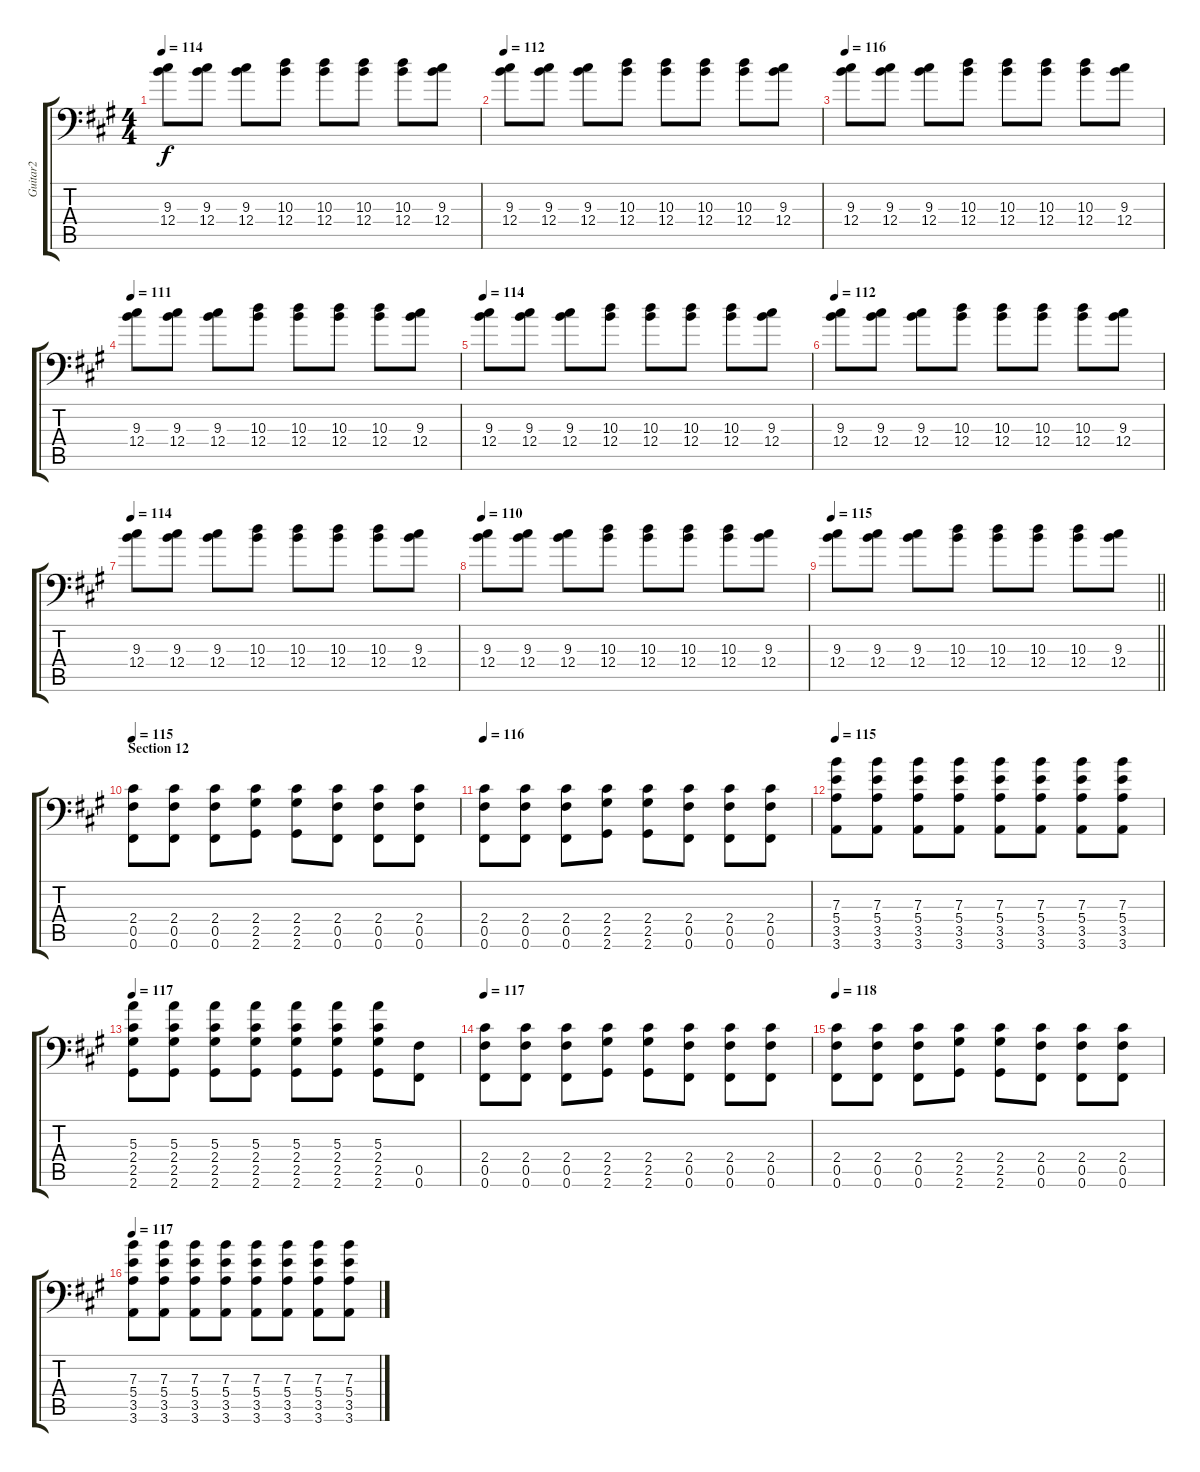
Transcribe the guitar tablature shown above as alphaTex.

\track ("Guitar2" "Guitar2") {instrument overdrivenguitar}
\staff {score tabs}
\tuning (B3 Ab3 E3 B2 Gb2 Gb1) {hide}
\ts (4 4)
\tempo 114
\clef f4
\ks f#minor
(9.3 12.4).8{dy f} (9.3 12.4).8 (9.3 12.4).8 (10.3 12.4).8 (10.3 12.4).8 (10.3 12.4).8 (10.3 12.4).8 (9.3 12.4).8 |
\tempo 112
(9.3 12.4).8 (9.3 12.4).8 (9.3 12.4).8 (10.3 12.4).8 (10.3 12.4).8 (10.3 12.4).8 (10.3 12.4).8 (9.3 12.4).8 |
\tempo 116
(9.3 12.4).8 (9.3 12.4).8 (9.3 12.4).8 (10.3 12.4).8 (10.3 12.4).8 (10.3 12.4).8 (10.3 12.4).8 (9.3 12.4).8 |
\tempo 111
(9.3 12.4).8 (9.3 12.4).8 (9.3 12.4).8 (10.3 12.4).8 (10.3 12.4).8 (10.3 12.4).8 (10.3 12.4).8 (9.3 12.4).8 |
\tempo 114
(9.3 12.4).8 (9.3 12.4).8 (9.3 12.4).8 (10.3 12.4).8 (10.3 12.4).8 (10.3 12.4).8 (10.3 12.4).8 (9.3 12.4).8 |
\tempo 112
(9.3 12.4).8 (9.3 12.4).8 (9.3 12.4).8 (10.3 12.4).8 (10.3 12.4).8 (10.3 12.4).8 (10.3 12.4).8 (9.3 12.4).8 |
\tempo 114
(9.3 12.4).8 (9.3 12.4).8 (9.3 12.4).8 (10.3 12.4).8 (10.3 12.4).8 (10.3 12.4).8 (10.3 12.4).8 (9.3 12.4).8 |
\tempo 110
(9.3 12.4).8 (9.3 12.4).8 (9.3 12.4).8 (10.3 12.4).8 (10.3 12.4).8 (10.3 12.4).8 (10.3 12.4).8 (9.3 12.4).8 |
\tempo 115
\barLineRight lightlight
(9.3 12.4).8 (9.3 12.4).8 (9.3 12.4).8 (10.3 12.4).8 (10.3 12.4).8 (10.3 12.4).8 (10.3 12.4).8 (9.3 12.4).8 |
\section ("" "Section 12")
\tempo 115
(2.4 0.5 0.6).8{volume 13} (2.4 0.5 0.6).8 (2.4 0.5 0.6).8 (2.4 2.5 2.6).8 (2.4 2.5 2.6).8 (2.4 0.5 0.6).8 (2.4 0.5 0.6).8 (2.4 0.5 0.6).8 |
\tempo 116
(2.4 0.5 0.6).8 (2.4 0.5 0.6).8 (2.4 0.5 0.6).8 (2.4 2.5 2.6).8 (2.4 2.5 2.6).8 (2.4 0.5 0.6).8 (2.4 0.5 0.6).8 (2.4 0.5 0.6).8 |
\tempo 115
(7.3 5.4 3.5 3.6).8 (7.3 5.4 3.5 3.6).8 (7.3 5.4 3.5 3.6).8 (7.3 5.4 3.5 3.6).8 (7.3 5.4 3.5 3.6).8 (7.3 5.4 3.5 3.6).8 (7.3 5.4 3.5 3.6).8 (7.3 5.4 3.5 3.6).8 |
\tempo 117
(5.3 2.4 2.5 2.6).8 (5.3 2.4 2.5 2.6).8 (5.3 2.4 2.5 2.6).8 (5.3 2.4 2.5 2.6).8 (5.3 2.4 2.5 2.6).8 (5.3 2.4 2.5 2.6).8 (5.3 2.4 2.5 2.6).8 (0.5 0.6).8 |
\tempo 117
(2.4 0.5 0.6).8 (2.4 0.5 0.6).8 (2.4 0.5 0.6).8 (2.4 2.5 2.6).8 (2.4 2.5 2.6).8 (2.4 0.5 0.6).8 (2.4 0.5 0.6).8 (2.4 0.5 0.6).8 |
\tempo 118
(2.4 0.5 0.6).8 (2.4 0.5 0.6).8 (2.4 0.5 0.6).8 (2.4 2.5 2.6).8 (2.4 2.5 2.6).8 (2.4 0.5 0.6).8 (2.4 0.5 0.6).8 (2.4 0.5 0.6).8 |
\tempo 117
(7.3 5.4 3.5 3.6).8 (7.3 5.4 3.5 3.6).8 (7.3 5.4 3.5 3.6).8 (7.3 5.4 3.5 3.6).8 (7.3 5.4 3.5 3.6).8 (7.3 5.4 3.5 3.6).8 (7.3 5.4 3.5 3.6).8 (7.3 5.4 3.5 3.6).8
